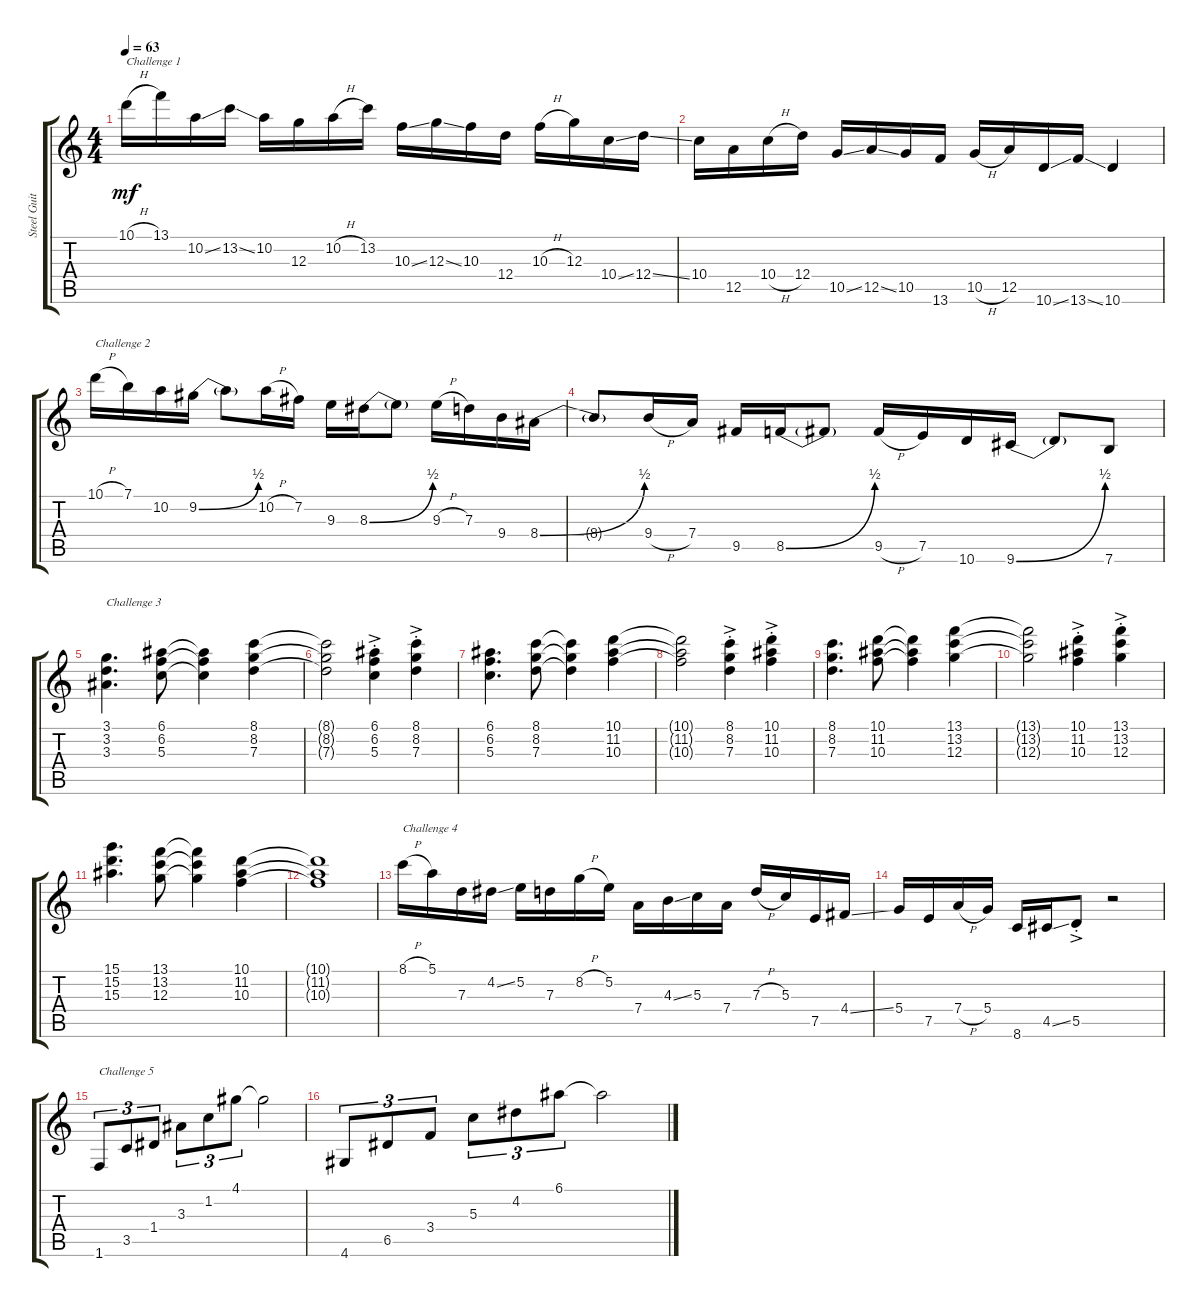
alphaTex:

\track ("Steel Guitar" "Steel Guit") {instrument acousticguitarsteel}
\staff {score tabs}
\tuning (E4 B3 G3 D3 A2 E2) {hide}
\ts (4 4)
\tempo 63
\clef g2
\ks c
10.1{h}.16{txt "Challenge 1" dy mf instrument acousticguitarsteel} 13.1.16 10.2{ss}.16 13.2{ss}.16 10.2.16 12.3.16 10.2{h}.16 13.2.16 10.3{ss}.16 12.3{ss}.16 10.3.16 12.4.16 10.3{h}.16 12.3.16 10.4{ss}.16 12.4{ss}.16 |
10.4.16 12.5.16 10.4{h}.16 12.4.16 10.5{ss}.16 12.5{ss}.16 10.5.16 13.6.16 10.5{h}.16 12.5.16 10.6{ss}.16 13.6{ss}.16 10.6.4 |
10.1{h}.16{txt "Challenge 2"} 7.1.16 10.2.16 9.2{be (bend 0 0 60 2)}.16 9.2{t}.8 10.2{h}.16 7.2.16 9.3.16 8.3{be (bend 0 0 60 2)}.16 8.3{t}.8 9.3{h}.16 7.3.16 9.4.16 8.4{be (bend 0 0 60 2)}.16 |
8.4{t}.8 9.4{h}.16 7.4.16 9.5.16 8.5{be (bend 0 0 60 2)}.16 8.5{t}.8 9.5{h}.16 7.5.16 10.6.16 9.6{be (bend 0 0 60 2)}.16 9.6{t}.8 7.6.8 |
(3.1 3.2 3.3).4{d txt "Challenge 3"} (6.1 6.2 5.3).8 (6.1{t} 6.2{t} 5.3{t}).4 (8.1 8.2 7.3).4 |
(8.1{t} 8.2{t} 7.3{t}).2 (6.1{ac st} 6.2{ac st} 5.3{ac st}).4 (8.1{ac st} 8.2{ac st} 7.3{ac st}).4 |
(6.1 6.2 5.3).4{d} (8.1 8.2 7.3).8 (8.1{t} 8.2{t} 7.3{t}).4 (10.1 11.2 10.3).4 |
(10.1{t} 11.2{t} 10.3{t}).2 (8.1{ac st} 8.2{ac st} 7.3{ac st}).4 (10.1{ac st} 11.2{ac st} 10.3{ac st}).4 |
(8.1 8.2 7.3).4{d} (10.1 11.2 10.3).8 (10.1{t} 11.2{t} 10.3{t}).4 (13.1 13.2 12.3).4 |
(13.1{t} 13.2{t} 12.3{t}).2 (10.1{ac st} 11.2{ac st} 10.3{ac st}).4 (13.1{ac st} 13.2{ac st} 12.3{ac st}).4 |
(15.1 15.2 15.3).4{d} (13.1 13.2 12.3).8 (13.1{t} 13.2{t} 12.3{t}).4 (10.1 11.2 10.3).4 |
(10.1{t} 11.2{t} 10.3{t}).1 |
8.1{h}.16{txt "Challenge 4"} 5.1.16 7.3.16 4.2{ss}.16 5.2.16 7.3.16 8.2{h}.16 5.2.16 7.4.16 4.3{ss}.16 5.3.16 7.4.16 7.3{h}.16 5.3.16 7.5.16 4.4{ss}.16 |
5.4.16 7.5.16 7.4{h}.16 5.4.16 8.6.16 4.5{ss}.16 5.5{ac st}.8 r.2 |
1.6.8{tu (3 2) txt "Challenge 5"} 3.5.8{tu (3 2)} 1.4.8{tu (3 2)} 3.3.8{tu (3 2)} 1.2.8{tu (3 2)} 4.1.8{tu (3 2)} 4.1{t}.2 |
4.6.8{tu (3 2)} 6.5.8{tu (3 2)} 3.4.8{tu (3 2)} 5.3.8{tu (3 2)} 4.2.8{tu (3 2)} 6.1.8{tu (3 2)} 6.1{t}.2
